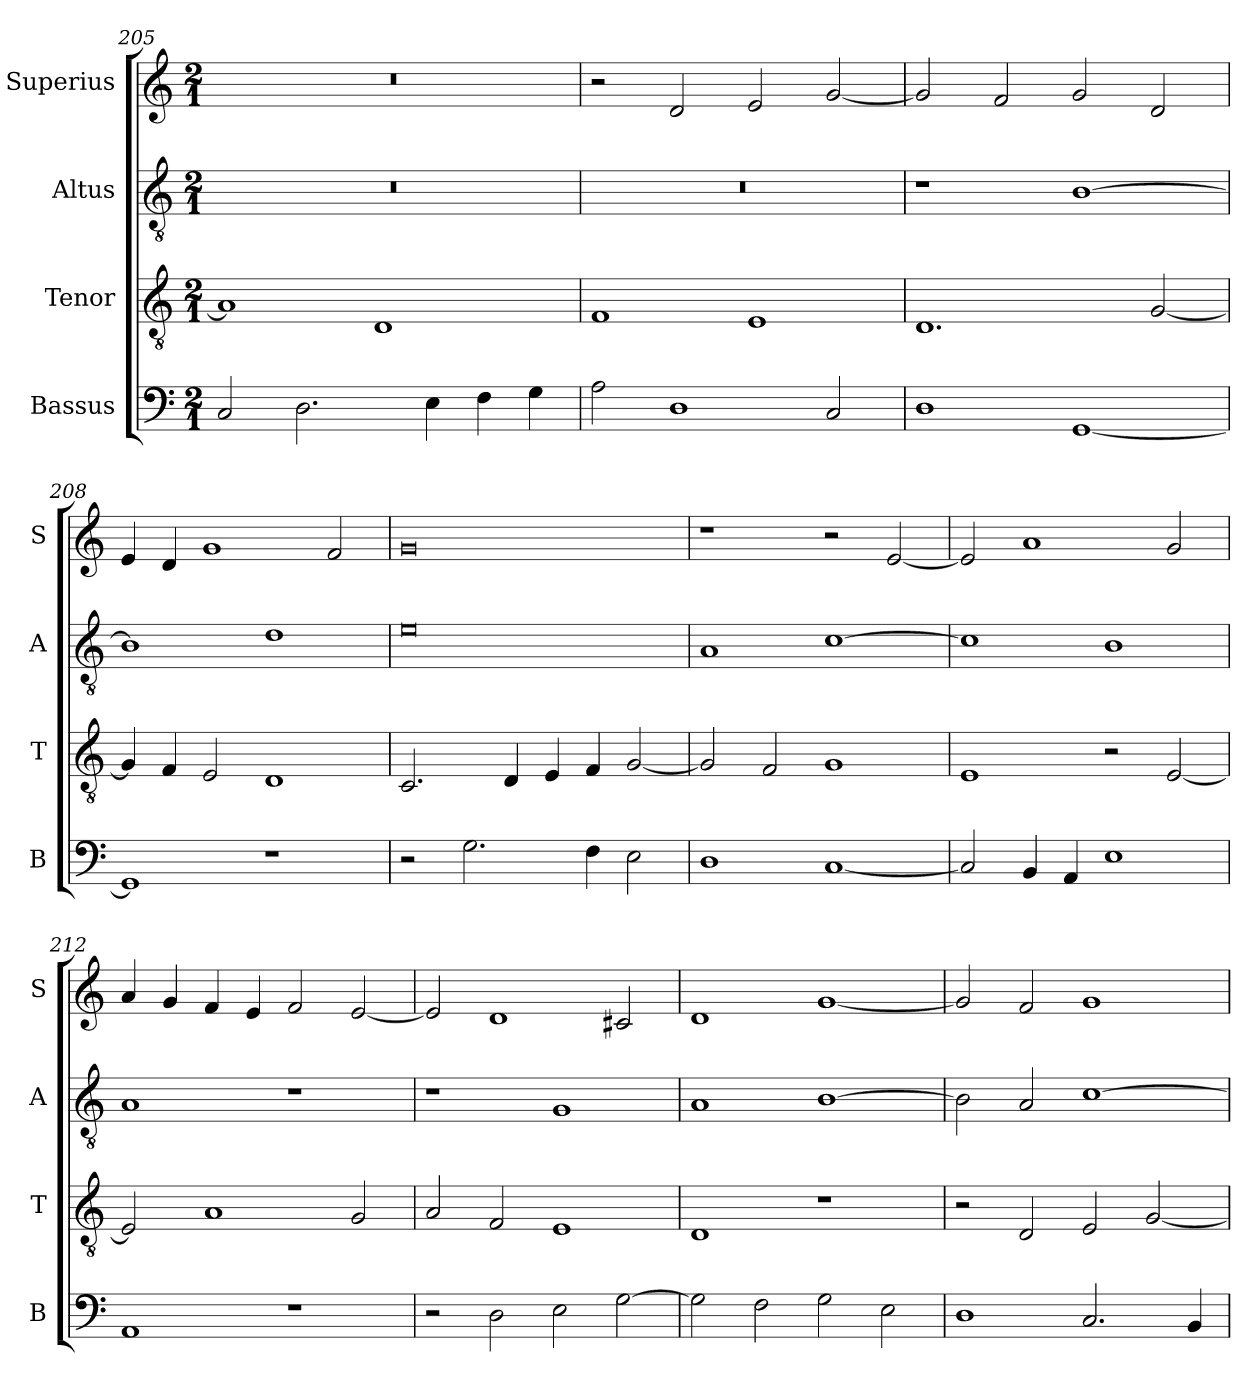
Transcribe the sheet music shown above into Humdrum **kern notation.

**kern	**kern	**kern	**kern
*part4	*part3	*part2	*part1
*staff4	*staff3	*staff2	*staff1
*I"Bassus	*I"Tenor	*I"Altus	*I"Superius
*I'B	*I'T	*I'A	*I'S
*clefF4	*clefGv2	*clefGv2	*clefG2
*k[]	*k[]	*k[]	*k[]
*C:	*C:	*C:	*C:
*M2/1	*M2/1	*M2/1	*M2/1
=205	=205	=205	=205
2C	1A]	0r	0r
2.D	.	.	.
.	1D	.	.
4E	.	.	.
4F	.	.	.
4G	.	.	.
=206	=206	=206	=206
2A	1F	0r	2r
1D	.	.	2d
.	1E	.	2e
2C	.	.	[2g
=207	=207	=207	=207
1D	1.D	1r	2g]
.	.	.	2f
[1GG	.	[1B	2g
.	[2G	.	2d
=208	=208	=208	=208
1GG]	4G]	1B]	4e
.	4F	.	4d
.	2E	.	1g
1r	1D	1d	.
.	.	.	2f
=209	=209	=209	=209
2r	2.C	0e	0g
2.G	.	.	.
.	4D	.	.
.	4E	.	.
4F	4F	.	.
2E	[2G	.	.
=210	=210	=210	=210
1D	2G]	1A	1r
.	2F	.	.
[1C	1G	[1c	2r
.	.	.	[2e
=211	=211	=211	=211
2C]	1E	1c]	2e]
4BB	.	.	1a
4AA	.	.	.
1E	2r	1B	.
.	[2E	.	2g
=212	=212	=212	=212
1AA	2E]	1A	4a
.	.	.	4g
.	1A	.	4f
.	.	.	4e
1r	.	1r	2f
.	2G	.	[2e
=213	=213	=213	=213
2r	2A	1r	2e]
2D	2F	.	1d
2E	1E	1G	.
[2G	.	.	2c#X
=214	=214	=214	=214
2G]	1D	1A	1d
2F	.	.	.
2G	1r	[1B	[1g
2E	.	.	.
=215	=215	=215	=215
1D	2r	2B]	2g]
.	2D	2A	2f
2.C	2E	[1c	1g
.	[2G	.	.
4BB	.	.	.
=	=	=	=
*-	*-	*-	*-
